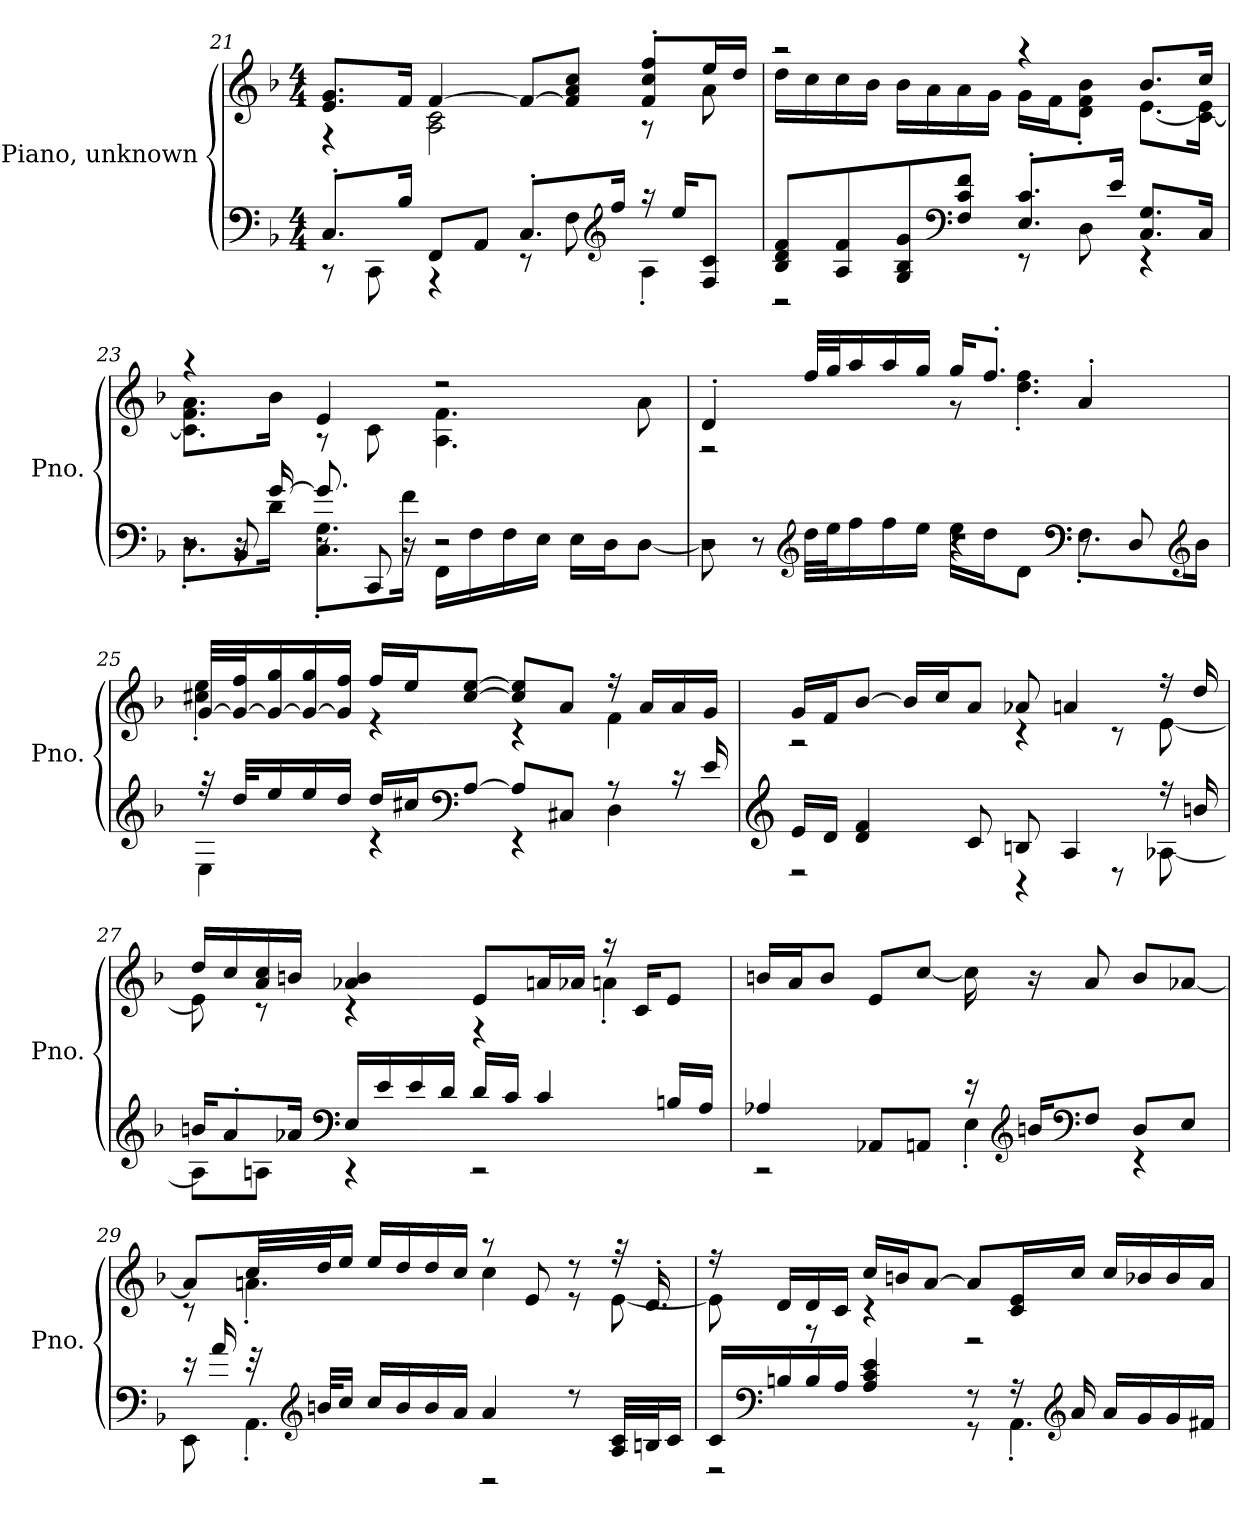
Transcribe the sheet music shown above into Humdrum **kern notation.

**kern	**kern
*part1	*part1
*staff2	*staff1
*I"Piano, unknown	*
*I'Pno.	*
!!LO:LB:g=z
*clefF4	*clefG2
*k[b-]	*k[b-]
*M4/4	*M4/4
=21	=21
*^	*^
8.C'/L	8r	8.e/ 8.g/L	4r
.	8CC\	.	.
16B-/Jk	.	16f/Jk	.
8FF/L	4r	[4f/	2A\ 2c\
8AA/J	.	.	.
8.C'/L	8r	8f/L_	.
.	8F\	8f/] 8a/ 8cc/J	.
*clefG2	*	*	*
16ff/Jk	.	.	.
16r	4A'\	8f/' 8cc/' 8ff/'L	8r
16ee/KL	.	.	.
8F/ 8c/J	.	16ee/L	8a\
.	.	16dd/JJ	.
=22	=22	=22	=22
8B-/ 8d/ 8f/L	2r	2r	16dd\LL
.	.	.	16cc\
8A/ 8f/	.	.	16cc\
.	.	.	16b-\JJ
8G/ 8B-/ 8g/	.	.	16b-\LL
.	.	.	16a\
*clefF4	*	*	*
8F/ 8c/ 8f/J	.	.	16a\
.	.	.	16g\JJ
8.E/' 8.c/'L	8r	4r	16g\LL
.	.	.	16f\J
.	8D\	.	8d\' 8f\' 8b-\'J
16e/Jk	.	.	.
8.C/ 8.G/L	4r	8.b-/L	[8.e\L
16C/Jk	.	16cc/Jk	[16c\ 16e\]Jk
!!LO:LB:g=z	!!
=23	=23	=23	=23
*	*^	*	*
8r	8.D'\L	8r	4r	8.c\] 8.f\ 8.a\L
16r	.	8BB-/	.	.
[16g/	16d\Jk	.	.	16b-\Jk
8.g/]	8.C\' 8.G\'L	8r	4e/	8r
.	.	8CC/	.	8c\
16r	16f\Jk	.	.	.
2r	16FF\LL	2r	2r	4.A\ 4.f\
.	16F\	.	.	.
.	16F\	.	.	.
.	16E\JJ	.	.	.
.	16E\LL	.	.	.
.	16D\J	.	.	.
.	[8D\J	.	.	8a\
=24	=24	=24	=24	=24
1r	8D\]	2r	4d'/	2r
.	8r	.	.	.
*clefG2	*	*	*	*
.	32dd\LLL	.	32ff/LLL	.
.	32ee\J	.	32gg/J	.
.	16ff\	.	16aa/	.
.	16ff\	.	16aa/	.
.	16ee\JJ	.	16gg/JJ	.
.	16ee\LL	4r	16gg/KL	8r
.	16dd\J	.	8.ff'/J	.
.	8d\J	.	.	4.dd\' 4.ff\'
*clefF4	*	*	*	*
.	8.F'\L	8r	4a'/	.
.	.	8D/	.	.
*clefG2	*	*	*	*
.	16b-\Jk	.	.	.
*	*v	*v	*	*
!!LO:LB:g=z	!!
=25	=25	=25	=25
32r	4E\	[32g/LLL	4cc#X\' 4ee\'
32dd/KLL	.	32g/_ 32ff/J	.
16ee/	.	16g/_ 16gg/	.
16ee/	.	16g/_ 16gg/	.
16dd/JJ	.	16g/] 16ff/JJ	.
16dd/LL	4r	16ff/LL	4r
16cc#X/J	.	16ee/J	.
*clefF4	*	*	*
[8A/J	.	[8cc#/ [8ee/J	.
8A/L]	4r	8cc#/] 8ee/]L	4r
8C#X/J	.	8a/J	.
8r	4D\	16r	4f\
.	.	16a/LL	.
16r	.	16a/	.
16e/	.	16g/JJ	.
=26	=26	=26	=26
*clefG2	*	*	*
16e/LL	2r	16g/LL	2r
16d/JJ	.	16f/J	.
4d/ 4f/	.	[8b-/J	.
.	.	16b-/LL]	.
.	.	16cc/J	.
8c/	.	8a/J	.
8Bn/	4r	8a-X/	4r
4A/	.	4an/	.
.	8r	.	8r
16r	[8A-X\	16r	[8e\
16bn/	.	16dd/	.
!!LO:LB:g=z	!!
=27	=27	=27	=27
16bn/KL	8A-\L]	16dd/LL	8e\]
8a'/	.	16cc/	.
.	8An\J	16a/ 16cc/	8r
16a-X/Jk	.	16bn/JJ	.
*clefF4	*	*	*
16E/LL	4r	4a-X/ 4b/	4r
16e/	.	.	.
16e/	.	.	.
16d/JJ	.	.	.
16d/LL	2r	8e/L	4r
16c/JJ	.	.	.
4c/	.	16an/L	.
.	.	16a-X/JJ	.
.	.	16r	4an'\
.	.	16c/KL	.
16Bn/LL	.	8e/J	.
16A/JJ	.	.	.
*	*	*v	*v
=28	=28	=28
4A-X/	2r	16bn/LL
.	.	16a/J
.	.	8b/J
8AA-X/L	.	8e/L
8AAn/J	.	[8cc/J
16r	4E'\	16cc\]
*clefG2	*	*
16bn/KL	.	16r
*clefF4	*	*
8F/J	.	8a/
8D/L	4r	8b/L
8E/J	.	[8a-X/J
!!LO:LB:g=z
=29	=29	=29
*	*	*^
16r	8EE\	8a-/L]	8r
16a/	.	.	.
32r	4.AA'\	32cc/LL	4.an'\
*clefG2	*	*	*
32bn/KLL	.	32dd/J	.
16cc/JJ	.	16ee/JJ	.
16cc/LL	.	16ee/LL	.
16b/	.	16dd/	.
16b/	.	16dd/	.
16a/JJ	.	16cc/JJ	.
4a/	2r	8r	4cc\
.	.	8e/	.
8r	.	8r	8r
32A/ 32c/LLL	.	32r	[8e\
32Bn/J	.	16.d'/	.
16c/JJ	.	.	.
=30	=30	=30	=30
16c/LL	2r	16r	8e\]
*clefF4	*	*	*
16Bn/	.	16d/LL	.
16B/	.	16d/	8r
16A/JJ	.	16c/JJ	.
4A/ 4c/ 4e/	.	16cc/LL	4r
.	.	16bn/J	.
.	.	[8a/J	.
8r	8r	8a/L]	2r
16r	4.AA'\	16c/ 16e/L	.
*clefG2	*	*	*
16a/	.	16cc/JJ	.
16a/LL	.	16cc/LL	.
16g/	.	16b-X/	.
16g/	.	16b-/	.
16f#X/JJ	.	16a/JJ	.
*v	*v	*	*
*	*v	*v
=	=
*-	*-
